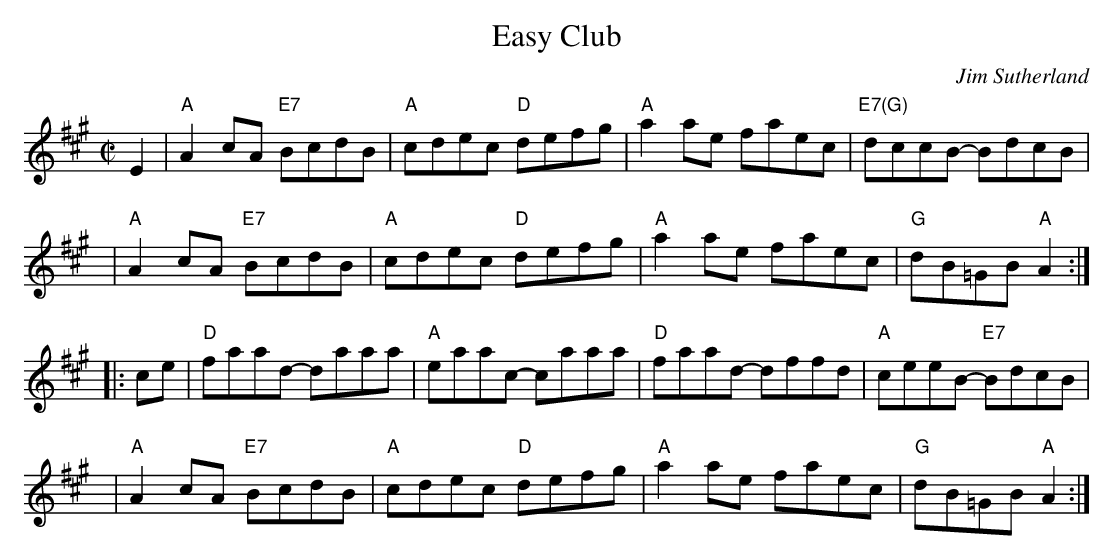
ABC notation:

X:1
T:Easy Club
C:Jim Sutherland
M: C|
L:1/8
K:A
 E2 \
| "A"A2cA "E7"BcdB \
| "A"cdec "D"defg \
| "A"a2ae faec \
| "E7(G)"dccB- BdcB |
y3 \
| "A"A2cA "E7"BcdB \
| "A"cdec "D"defg \
| "A"a2ae faec \
| "G"dB=GB "A"A2 :|
|: ce \
| "D"faad- daaa \
| "A"eaac- caaa \
| "D"faad- dffd \
| "A"ceeB- "E7"BdcB |
y4 \
| "A"A2cA "E7"BcdB \
| "A"cdec "D"defg \
| "A"a2ae faec \
| "G"dB=GB "A"A2 :|
